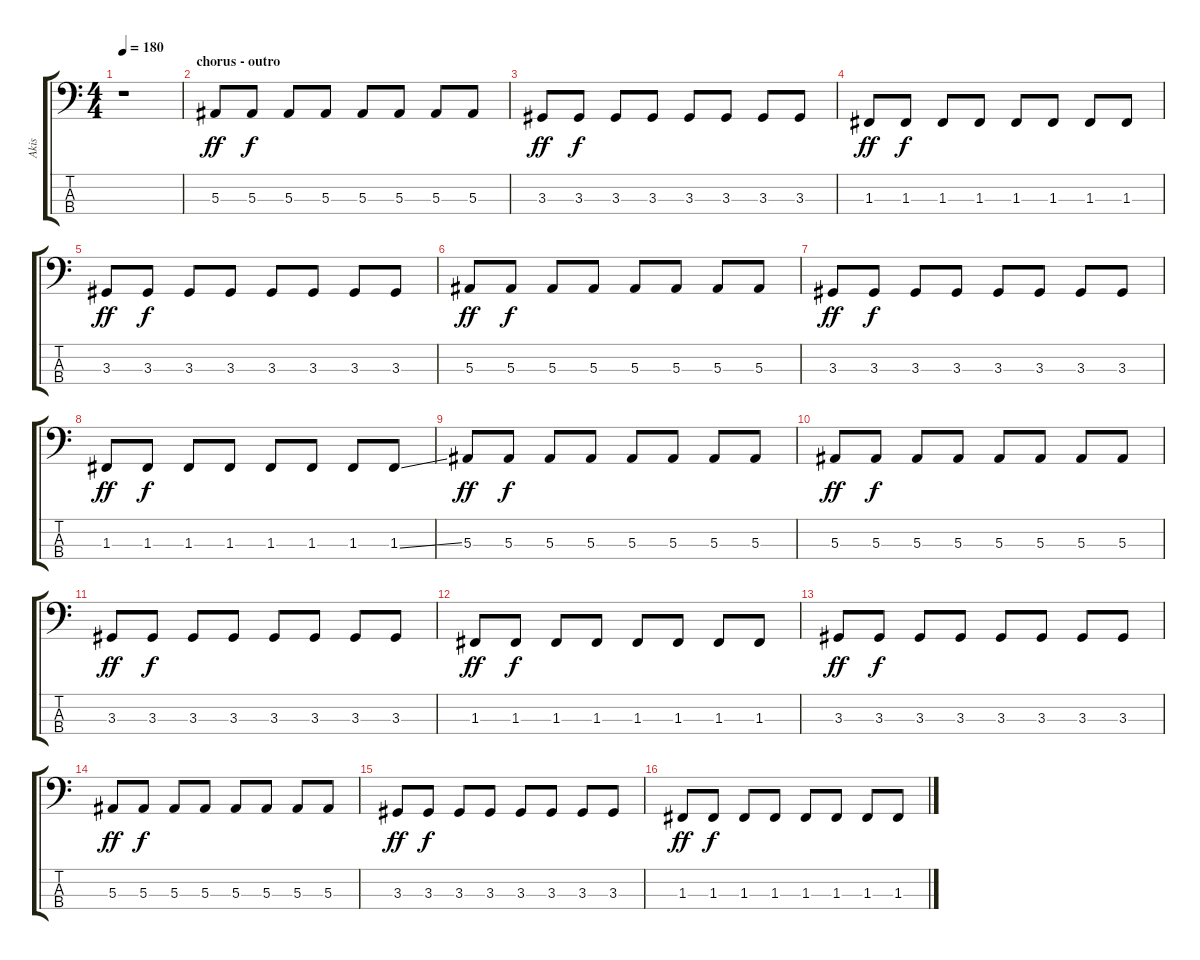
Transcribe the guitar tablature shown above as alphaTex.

\track ("Akis" "Akis") {instrument electricbassfinger}
\staff {score tabs}
\tuning (Eb2 Bb1 F1 C1) {hide}
\ts (4 4)
\tempo 180
\clef f4
\ks c
r.1{dy f} |
\section ("" "chorus - outro")
5.3.8{dy ff} 5.3.8{dy f} 5.3.8 5.3.8 5.3.8 5.3.8 5.3.8 5.3.8 |
3.3.8{dy ff} 3.3.8{dy f} 3.3.8 3.3.8 3.3.8 3.3.8 3.3.8 3.3.8 |
1.3.8{dy ff} 1.3.8{dy f} 1.3.8 1.3.8 1.3.8 1.3.8 1.3.8 1.3.8 |
3.3.8{dy ff} 3.3.8{dy f} 3.3.8 3.3.8 3.3.8 3.3.8 3.3.8 3.3.8 |
5.3.8{dy ff} 5.3.8{dy f} 5.3.8 5.3.8 5.3.8 5.3.8 5.3.8 5.3.8 |
3.3.8{dy ff} 3.3.8{dy f} 3.3.8 3.3.8 3.3.8 3.3.8 3.3.8 3.3.8 |
1.3.8{dy ff} 1.3.8{dy f} 1.3.8 1.3.8 1.3.8 1.3.8 1.3.8 1.3{ss}.8 |
5.3.8{dy ff} 5.3.8{dy f} 5.3.8 5.3.8 5.3.8 5.3.8 5.3.8 5.3.8 |
5.3.8{dy ff} 5.3.8{dy f} 5.3.8 5.3.8 5.3.8 5.3.8 5.3.8 5.3.8 |
3.3.8{dy ff} 3.3.8{dy f} 3.3.8 3.3.8 3.3.8 3.3.8 3.3.8 3.3.8 |
1.3.8{dy ff} 1.3.8{dy f} 1.3.8 1.3.8 1.3.8 1.3.8 1.3.8 1.3.8 |
3.3.8{dy ff} 3.3.8{dy f} 3.3.8 3.3.8 3.3.8 3.3.8 3.3.8 3.3.8 |
5.3.8{dy ff} 5.3.8{dy f} 5.3.8 5.3.8 5.3.8 5.3.8 5.3.8 5.3.8 |
3.3.8{dy ff} 3.3.8{dy f} 3.3.8 3.3.8 3.3.8 3.3.8 3.3.8 3.3.8 |
1.3.8{dy ff} 1.3.8{dy f} 1.3.8 1.3.8 1.3.8 1.3.8 1.3.8 1.3{ss}.8
